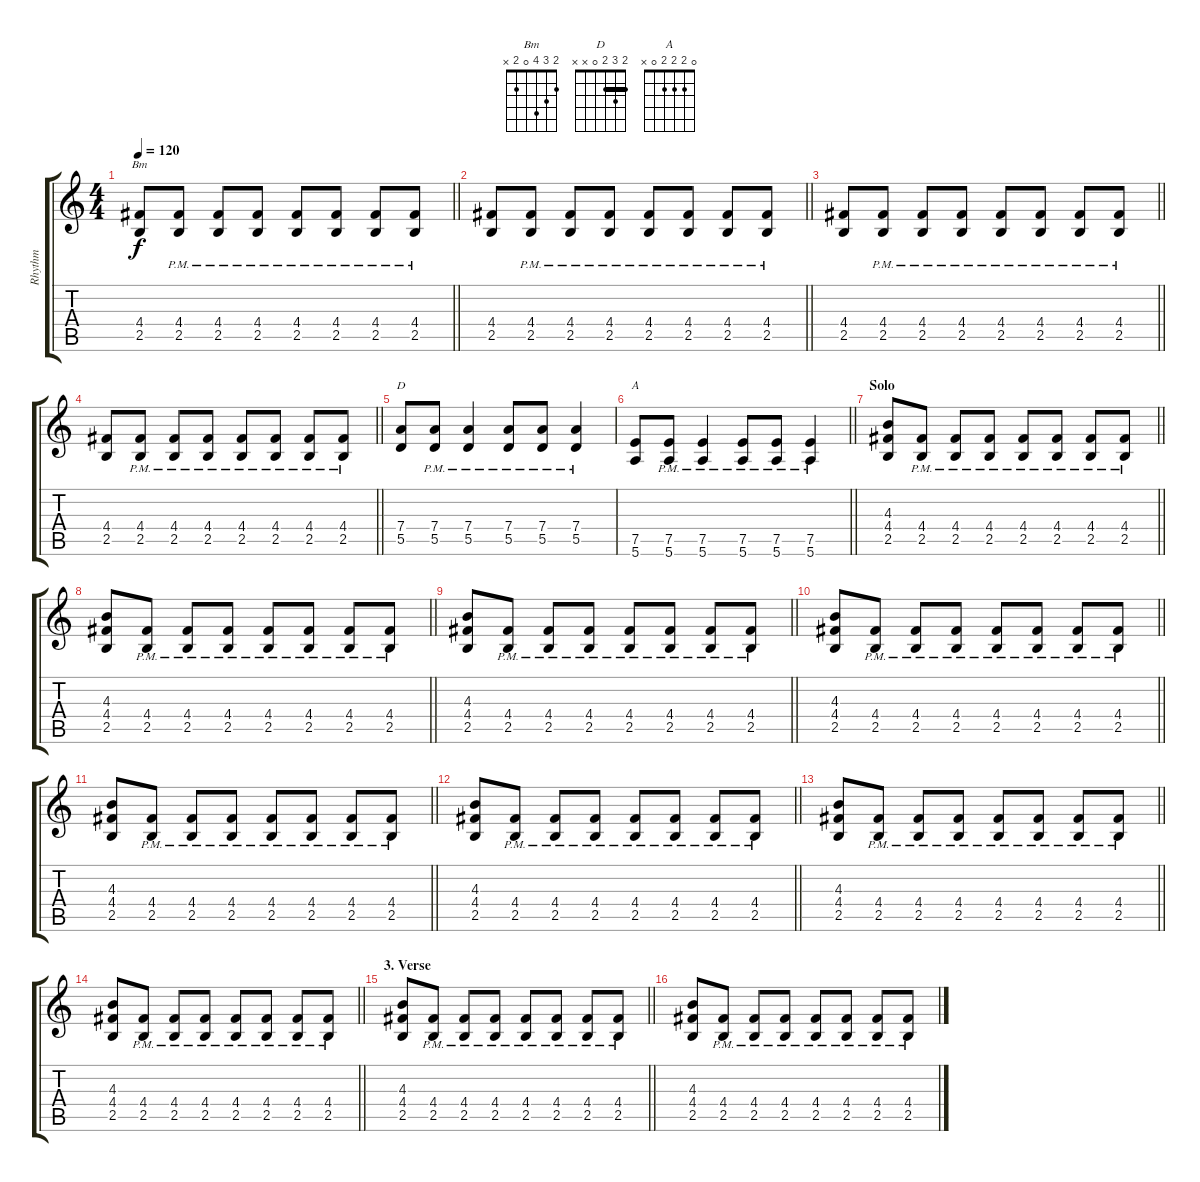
\track ("Rhythm" "Rhythm") {instrument distortionguitar}
\staff {score tabs}
\tuning (E4 B3 G3 D3 A2 E2) {hide}
\chord ("Bm" 2 3 4 0 2 x)
\chord ("D" 2 3 2 0 x x) {barre 2}
\chord ("A" 0 2 2 2 0 x)
\ts (4 4)
\tempo 120
\clef g2
\barLineRight lightlight
\ks c
(4.4 2.5).8{ch "Bm" dy f} (4.4{pm} 2.5{pm}).8 (4.4{pm} 2.5{pm}).8 (4.4{pm} 2.5{pm}).8 (4.4{pm} 2.5{pm}).8 (4.4{pm} 2.5{pm}).8 (4.4{pm} 2.5{pm}).8 (4.4{pm} 2.5{pm}).8 |
\barLineRight lightlight
(4.4 2.5).8 (4.4{pm} 2.5{pm}).8 (4.4{pm} 2.5{pm}).8 (4.4{pm} 2.5{pm}).8 (4.4{pm} 2.5{pm}).8 (4.4{pm} 2.5{pm}).8 (4.4{pm} 2.5{pm}).8 (4.4{pm} 2.5{pm}).8 |
\barLineRight lightlight
(4.4 2.5).8 (4.4{pm} 2.5{pm}).8 (4.4{pm} 2.5{pm}).8 (4.4{pm} 2.5{pm}).8 (4.4{pm} 2.5{pm}).8 (4.4{pm} 2.5{pm}).8 (4.4{pm} 2.5{pm}).8 (4.4{pm} 2.5{pm}).8 |
\barLineRight lightlight
(4.4 2.5).8 (4.4{pm} 2.5{pm}).8 (4.4{pm} 2.5{pm}).8 (4.4{pm} 2.5{pm}).8 (4.4{pm} 2.5{pm}).8 (4.4{pm} 2.5{pm}).8 (4.4{pm} 2.5{pm}).8 (4.4{pm} 2.5{pm}).8 |
(7.4 5.5).8{ch "D"} (7.4{pm} 5.5{pm}).8 (7.4{pm} 5.5{pm}).4 (7.4{pm} 5.5{pm}).8 (7.4{pm} 5.5{pm}).8 (7.4{pm} 5.5{pm}).4 |
\barLineRight lightlight
(7.5 5.6).8{ch "A"} (7.5{pm} 5.6).8 (7.5{pm} 5.6).4 (7.5{pm} 5.6).8 (7.5{pm} 5.6).8 (7.5{pm} 5.6).4 |
\section ("" "Solo")
\barLineRight lightlight
(4.3 4.4 2.5).8 (4.4{pm} 2.5{pm}).8 (4.4{pm} 2.5{pm}).8 (4.4{pm} 2.5{pm}).8 (4.4{pm} 2.5{pm}).8 (4.4{pm} 2.5{pm}).8 (4.4{pm} 2.5{pm}).8 (4.4{pm} 2.5{pm}).8 |
\barLineRight lightlight
(4.3 4.4 2.5).8 (4.4{pm} 2.5{pm}).8 (4.4{pm} 2.5{pm}).8 (4.4{pm} 2.5{pm}).8 (4.4{pm} 2.5{pm}).8 (4.4{pm} 2.5{pm}).8 (4.4{pm} 2.5{pm}).8 (4.4{pm} 2.5{pm}).8 |
\barLineRight lightlight
(4.3 4.4 2.5).8 (4.4{pm} 2.5{pm}).8 (4.4{pm} 2.5{pm}).8 (4.4{pm} 2.5{pm}).8 (4.4{pm} 2.5{pm}).8 (4.4{pm} 2.5{pm}).8 (4.4{pm} 2.5{pm}).8 (4.4{pm} 2.5{pm}).8 |
\barLineRight lightlight
(4.3 4.4 2.5).8 (4.4{pm} 2.5{pm}).8 (4.4{pm} 2.5{pm}).8 (4.4{pm} 2.5{pm}).8 (4.4{pm} 2.5{pm}).8 (4.4{pm} 2.5{pm}).8 (4.4{pm} 2.5{pm}).8 (4.4{pm} 2.5{pm}).8 |
\barLineRight lightlight
(4.3 4.4 2.5).8 (4.4{pm} 2.5{pm}).8 (4.4{pm} 2.5{pm}).8 (4.4{pm} 2.5{pm}).8 (4.4{pm} 2.5{pm}).8 (4.4{pm} 2.5{pm}).8 (4.4{pm} 2.5{pm}).8 (4.4{pm} 2.5{pm}).8 |
\barLineRight lightlight
(4.3 4.4 2.5).8 (4.4{pm} 2.5{pm}).8 (4.4{pm} 2.5{pm}).8 (4.4{pm} 2.5{pm}).8 (4.4{pm} 2.5{pm}).8 (4.4{pm} 2.5{pm}).8 (4.4{pm} 2.5{pm}).8 (4.4{pm} 2.5{pm}).8 |
\barLineRight lightlight
(4.3 4.4 2.5).8 (4.4{pm} 2.5{pm}).8 (4.4{pm} 2.5{pm}).8 (4.4{pm} 2.5{pm}).8 (4.4{pm} 2.5{pm}).8 (4.4{pm} 2.5{pm}).8 (4.4{pm} 2.5{pm}).8 (4.4{pm} 2.5{pm}).8 |
\barLineRight lightlight
(4.3 4.4 2.5).8 (4.4{pm} 2.5{pm}).8 (4.4{pm} 2.5{pm}).8 (4.4{pm} 2.5{pm}).8 (4.4{pm} 2.5{pm}).8 (4.4{pm} 2.5{pm}).8 (4.4{pm} 2.5{pm}).8 (4.4{pm} 2.5{pm}).8 |
\section ("" "3. Verse")
\barLineRight lightlight
(4.3 4.4 2.5).8 (4.4{pm} 2.5{pm}).8 (4.4{pm} 2.5{pm}).8 (4.4{pm} 2.5{pm}).8 (4.4{pm} 2.5{pm}).8 (4.4{pm} 2.5{pm}).8 (4.4{pm} 2.5{pm}).8 (4.4{pm} 2.5{pm}).8 |
(4.3 4.4 2.5).8 (4.4{pm} 2.5{pm}).8 (4.4{pm} 2.5{pm}).8 (4.4{pm} 2.5{pm}).8 (4.4{pm} 2.5{pm}).8 (4.4{pm} 2.5{pm}).8 (4.4{pm} 2.5{pm}).8 (4.4{pm} 2.5{pm}).8
